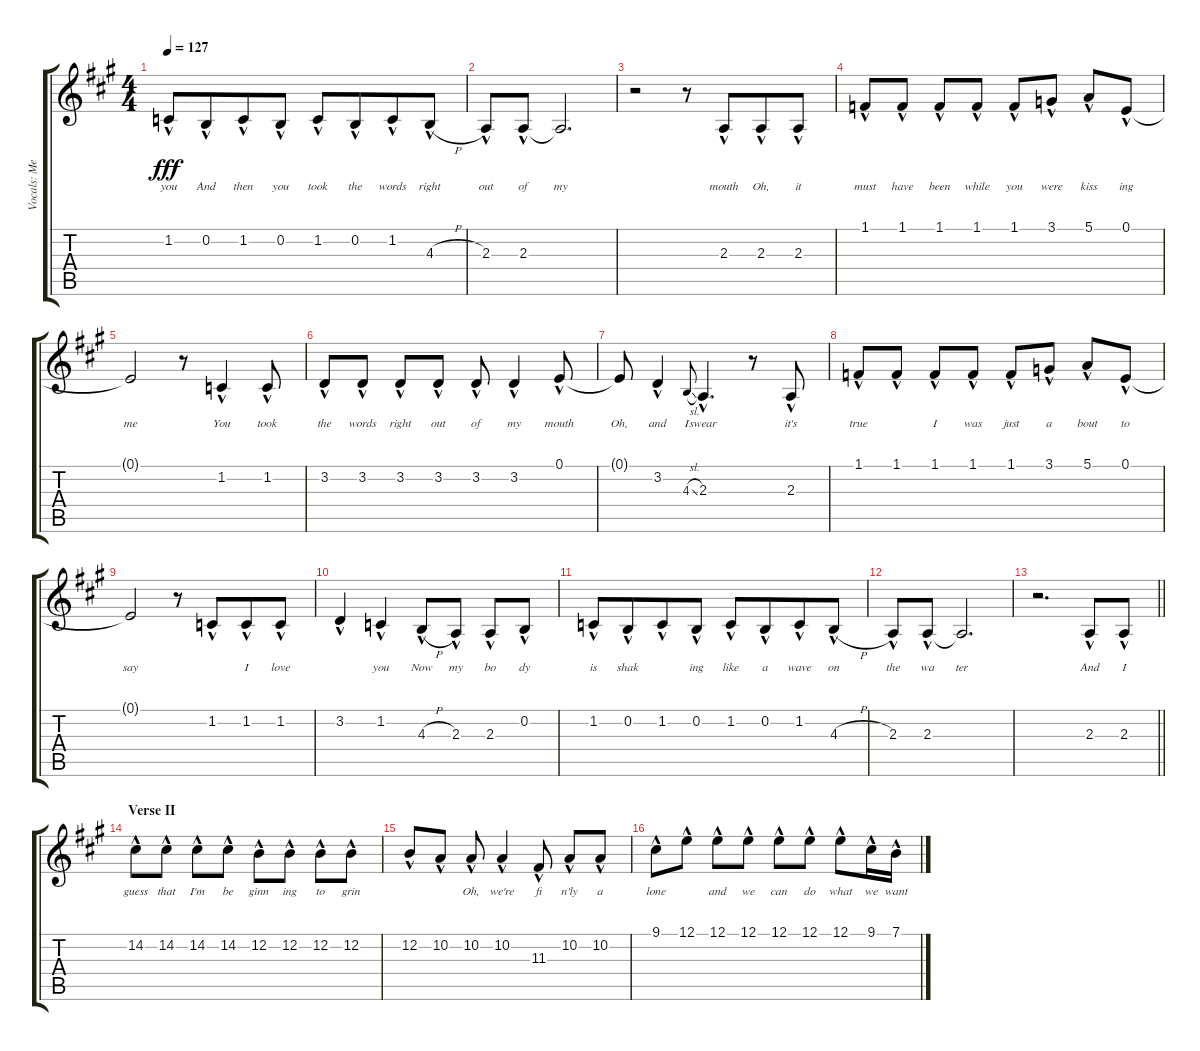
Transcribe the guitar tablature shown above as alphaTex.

\track ("Vocals: Meatloaf" "Vocals: Me") {instrument lead2sawtooth}
\staff {score tabs}
\tuning (E4 B3 G3 D3 A2 E2) {hide}
\ts (4 4)
\tempo 127
\clef g2
\ks a
1.2{hac}.8{lyrics (0 "you") lyrics (1 "") lyrics (2 "") lyrics (3 "") lyrics (4 "") dy fff} 0.2{hac}.8{lyrics (0 "And") lyrics (1 "") lyrics (2 "") lyrics (3 "") lyrics (4 "") beam merge} 1.2{hac}.8{lyrics (0 "then") lyrics (1 "") lyrics (2 "") lyrics (3 "") lyrics (4 "")} 0.2{hac}.8{lyrics (0 "you") lyrics (1 "") lyrics (2 "") lyrics (3 "") lyrics (4 "")} 1.2{hac}.8{lyrics (0 "took") lyrics (1 "") lyrics (2 "") lyrics (3 "") lyrics (4 "")} 0.2{hac}.8{lyrics (0 "the") lyrics (1 "") lyrics (2 "") lyrics (3 "") lyrics (4 "") beam merge} 1.2{hac}.8{lyrics (0 "words") lyrics (1 "") lyrics (2 "") lyrics (3 "") lyrics (4 "")} 4.3{h hac}.8{lyrics (0 "right") lyrics (1 "") lyrics (2 "") lyrics (3 "") lyrics (4 "")} |
2.3{hac}.8{lyrics (0 "out") lyrics (1 "") lyrics (2 "") lyrics (3 "") lyrics (4 "")} 2.3{hac}.8{lyrics (0 "of") lyrics (1 "") lyrics (2 "") lyrics (3 "") lyrics (4 "")} 2.3{t}.2{d lyrics (0 "my") lyrics (1 "") lyrics (2 "") lyrics (3 "") lyrics (4 "")} |
r.2 r.8 2.3{hac}.8{lyrics (0 "mouth") lyrics (1 "") lyrics (2 "") lyrics (3 "") lyrics (4 "") beam merge} 2.3{hac}.8{lyrics (0 "Oh,") lyrics (1 "") lyrics (2 "") lyrics (3 "") lyrics (4 "")} 2.3{hac}.8{lyrics (0 "it") lyrics (1 "") lyrics (2 "") lyrics (3 "") lyrics (4 "")} |
1.1{hac}.8{lyrics (0 "must") lyrics (1 "") lyrics (2 "") lyrics (3 "") lyrics (4 "")} 1.1{hac}.8{lyrics (0 "have") lyrics (1 "") lyrics (2 "") lyrics (3 "") lyrics (4 "")} 1.1{hac}.8{lyrics (0 "been") lyrics (1 "") lyrics (2 "") lyrics (3 "") lyrics (4 "")} 1.1{hac}.8{lyrics (0 "while") lyrics (1 "") lyrics (2 "") lyrics (3 "") lyrics (4 "")} 1.1{hac}.8{lyrics (0 "you") lyrics (1 "") lyrics (2 "") lyrics (3 "") lyrics (4 "")} 3.1{hac}.8{lyrics (0 "were") lyrics (1 "") lyrics (2 "") lyrics (3 "") lyrics (4 "")} 5.1{hac}.8{lyrics (0 "kiss") lyrics (1 "") lyrics (2 "") lyrics (3 "") lyrics (4 "")} 0.1{hac}.8{lyrics (0 "ing") lyrics (1 "") lyrics (2 "") lyrics (3 "") lyrics (4 "")} |
0.1{t}.2{lyrics (0 "me") lyrics (1 "") lyrics (2 "") lyrics (3 "") lyrics (4 "")} r.8 1.2{hac}.4{lyrics (0 "You") lyrics (1 "") lyrics (2 "") lyrics (3 "") lyrics (4 "")} 1.2{hac}.8{lyrics (0 "took") lyrics (1 "") lyrics (2 "") lyrics (3 "") lyrics (4 "")} |
3.2{hac}.8{lyrics (0 "the") lyrics (1 "") lyrics (2 "") lyrics (3 "") lyrics (4 "")} 3.2{hac}.8{lyrics (0 "words") lyrics (1 "") lyrics (2 "") lyrics (3 "") lyrics (4 "")} 3.2{hac}.8{lyrics (0 "right") lyrics (1 "") lyrics (2 "") lyrics (3 "") lyrics (4 "")} 3.2{hac}.8{lyrics (0 "out") lyrics (1 "") lyrics (2 "") lyrics (3 "") lyrics (4 "")} 3.2{hac}.8{lyrics (0 "of") lyrics (1 "") lyrics (2 "") lyrics (3 "") lyrics (4 "")} 3.2{hac}.4{lyrics (0 "my") lyrics (1 "") lyrics (2 "") lyrics (3 "") lyrics (4 "")} 0.1{hac}.8{lyrics (0 "mouth") lyrics (1 "") lyrics (2 "") lyrics (3 "") lyrics (4 "")} |
0.1{t}.8{lyrics (0 "Oh,") lyrics (1 "") lyrics (2 "") lyrics (3 "") lyrics (4 "")} 3.2{hac}.4{lyrics (0 "and") lyrics (1 "") lyrics (2 "") lyrics (3 "") lyrics (4 "")} 4.3{sl}.8{lyrics (0 "I") lyrics (1 "") lyrics (2 "") lyrics (3 "") lyrics (4 "") gr onbeat} 2.3{hac}.4{d lyrics (0 "swear") lyrics (1 "") lyrics (2 "") lyrics (3 "") lyrics (4 "")} r.8 2.3{hac}.8{lyrics (0 "it's") lyrics (1 "") lyrics (2 "") lyrics (3 "") lyrics (4 "")} |
1.1{hac}.8{lyrics (0 "true") lyrics (1 "") lyrics (2 "") lyrics (3 "") lyrics (4 "")} 1.1{hac}.8{lyrics (0 "") lyrics (1 "") lyrics (2 "") lyrics (3 "") lyrics (4 "")} 1.1{hac}.8{lyrics (0 "I") lyrics (1 "") lyrics (2 "") lyrics (3 "") lyrics (4 "")} 1.1{hac}.8{lyrics (0 "was") lyrics (1 "") lyrics (2 "") lyrics (3 "") lyrics (4 "")} 1.1{hac}.8{lyrics (0 "just") lyrics (1 "") lyrics (2 "") lyrics (3 "") lyrics (4 "")} 3.1{hac}.8{lyrics (0 "a") lyrics (1 "") lyrics (2 "") lyrics (3 "") lyrics (4 "")} 5.1{hac}.8{lyrics (0 "bout") lyrics (1 "") lyrics (2 "") lyrics (3 "") lyrics (4 "")} 0.1{hac}.8{lyrics (0 "to") lyrics (1 "") lyrics (2 "") lyrics (3 "") lyrics (4 "")} |
0.1{t}.2{lyrics (0 "say") lyrics (1 "") lyrics (2 "") lyrics (3 "") lyrics (4 "")} r.8 1.2{hac}.8{lyrics (0 "") lyrics (1 "") lyrics (2 "") lyrics (3 "") lyrics (4 "") beam merge} 1.2{hac}.8{lyrics (0 "I") lyrics (1 "") lyrics (2 "") lyrics (3 "") lyrics (4 "")} 1.2{hac}.8{lyrics (0 "love") lyrics (1 "") lyrics (2 "") lyrics (3 "") lyrics (4 "")} |
3.2{hac}.4{lyrics (0 "") lyrics (1 "") lyrics (2 "") lyrics (3 "") lyrics (4 "")} 1.2{hac}.4{lyrics (0 "you") lyrics (1 "") lyrics (2 "") lyrics (3 "") lyrics (4 "")} 4.3{h hac}.8{lyrics (0 "Now") lyrics (1 "") lyrics (2 "") lyrics (3 "") lyrics (4 "")} 2.3{hac}.8{lyrics (0 "my") lyrics (1 "") lyrics (2 "") lyrics (3 "") lyrics (4 "")} 2.3{hac}.8{lyrics (0 "bo") lyrics (1 "") lyrics (2 "") lyrics (3 "") lyrics (4 "")} 0.2{hac}.8{lyrics (0 "dy") lyrics (1 "") lyrics (2 "") lyrics (3 "") lyrics (4 "")} |
1.2{hac}.8{lyrics (0 "is") lyrics (1 "") lyrics (2 "") lyrics (3 "") lyrics (4 "")} 0.2{hac}.8{lyrics (0 "shak") lyrics (1 "") lyrics (2 "") lyrics (3 "") lyrics (4 "") beam merge} 1.2{hac}.8{lyrics (0 "") lyrics (1 "") lyrics (2 "") lyrics (3 "") lyrics (4 "")} 0.2{hac}.8{lyrics (0 "ing") lyrics (1 "") lyrics (2 "") lyrics (3 "") lyrics (4 "")} 1.2{hac}.8{lyrics (0 "like") lyrics (1 "") lyrics (2 "") lyrics (3 "") lyrics (4 "")} 0.2{hac}.8{lyrics (0 "a") lyrics (1 "") lyrics (2 "") lyrics (3 "") lyrics (4 "") beam merge} 1.2{hac}.8{lyrics (0 "wave") lyrics (1 "") lyrics (2 "") lyrics (3 "") lyrics (4 "")} 4.3{h hac}.8{lyrics (0 "on") lyrics (1 "") lyrics (2 "") lyrics (3 "") lyrics (4 "")} |
2.3{hac}.8{lyrics (0 "the") lyrics (1 "") lyrics (2 "") lyrics (3 "") lyrics (4 "")} 2.3{hac}.8{lyrics (0 "wa") lyrics (1 "") lyrics (2 "") lyrics (3 "") lyrics (4 "")} 2.3{t}.2{d lyrics (0 "ter") lyrics (1 "") lyrics (2 "") lyrics (3 "") lyrics (4 "")} |
\barLineRight lightlight
r.2{d} 2.3{hac}.8{lyrics (0 "And") lyrics (1 "") lyrics (2 "") lyrics (3 "") lyrics (4 "")} 2.3{hac}.8{lyrics (0 "I") lyrics (1 "") lyrics (2 "") lyrics (3 "") lyrics (4 "")} |
\section ("" "Verse II")
14.2{hac}.8{lyrics (0 "guess") lyrics (1 "") lyrics (2 "") lyrics (3 "") lyrics (4 "")} 14.2{hac}.8{lyrics (0 "that") lyrics (1 "") lyrics (2 "") lyrics (3 "") lyrics (4 "")} 14.2{hac}.8{lyrics (0 "I'm") lyrics (1 "") lyrics (2 "") lyrics (3 "") lyrics (4 "")} 14.2{hac}.8{lyrics (0 "be") lyrics (1 "") lyrics (2 "") lyrics (3 "") lyrics (4 "")} 12.2{hac}.8{lyrics (0 "ginn") lyrics (1 "") lyrics (2 "") lyrics (3 "") lyrics (4 "")} 12.2{hac}.8{lyrics (0 "ing") lyrics (1 "") lyrics (2 "") lyrics (3 "") lyrics (4 "")} 12.2{hac}.8{lyrics (0 "to") lyrics (1 "") lyrics (2 "") lyrics (3 "") lyrics (4 "")} 12.2{hac}.8{lyrics (0 "grin") lyrics (1 "") lyrics (2 "") lyrics (3 "") lyrics (4 "")} |
12.2{hac}.8{lyrics (0 "") lyrics (1 "") lyrics (2 "") lyrics (3 "") lyrics (4 "")} 10.2{hac}.8{lyrics (0 "") lyrics (1 "") lyrics (2 "") lyrics (3 "") lyrics (4 "")} 10.2{hac}.8{lyrics (0 "Oh,") lyrics (1 "") lyrics (2 "") lyrics (3 "") lyrics (4 "")} 10.2{hac}.4{lyrics (0 "we're") lyrics (1 "") lyrics (2 "") lyrics (3 "") lyrics (4 "")} 11.3{hac}.8{lyrics (0 "fi") lyrics (1 "") lyrics (2 "") lyrics (3 "") lyrics (4 "")} 10.2{hac}.8{lyrics (0 "n'ly") lyrics (1 "") lyrics (2 "") lyrics (3 "") lyrics (4 "")} 10.2{hac}.8{lyrics (0 "a") lyrics (1 "") lyrics (2 "") lyrics (3 "") lyrics (4 "")} |
9.1{hac}.8{lyrics (0 "lone") lyrics (1 "") lyrics (2 "") lyrics (3 "") lyrics (4 "")} 12.1{hac}.8{lyrics (0 "") lyrics (1 "") lyrics (2 "") lyrics (3 "") lyrics (4 "")} 12.1{hac}.8{lyrics (0 "and") lyrics (1 "") lyrics (2 "") lyrics (3 "") lyrics (4 "")} 12.1{hac}.8{lyrics (0 "we") lyrics (1 "") lyrics (2 "") lyrics (3 "") lyrics (4 "")} 12.1{hac}.8{lyrics (0 "can") lyrics (1 "") lyrics (2 "") lyrics (3 "") lyrics (4 "")} 12.1{hac}.8{lyrics (0 "do") lyrics (1 "") lyrics (2 "") lyrics (3 "") lyrics (4 "")} 12.1{hac}.8{lyrics (0 "what") lyrics (1 "") lyrics (2 "") lyrics (3 "") lyrics (4 "")} 9.1{hac}.16{lyrics (0 "we") lyrics (1 "") lyrics (2 "") lyrics (3 "") lyrics (4 "")} 7.1{hac}.16{lyrics (0 "want") lyrics (1 "") lyrics (2 "") lyrics (3 "") lyrics (4 "")}
